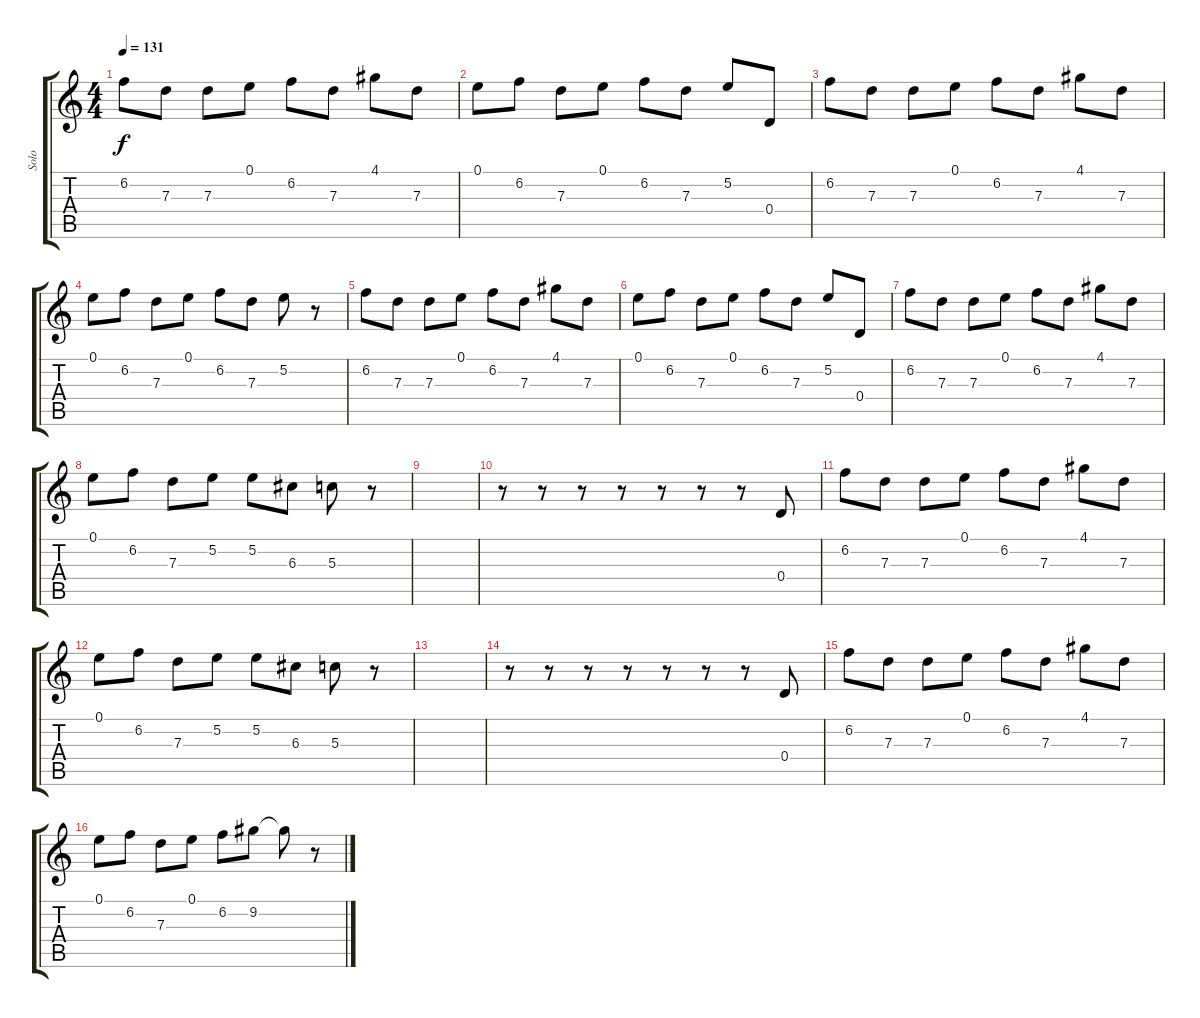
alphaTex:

\track ("Solo" "Solo") {instrument overdrivenguitar}
\staff {score tabs}
\tuning (E4 B3 G3 D3 A2 D2) {hide}
\ts (4 4)
\tempo 131
\clef g2
\ks c
6.2.8{dy f} 7.3.8 7.3.8 0.1.8 6.2.8 7.3.8 4.1.8 7.3.8 |
0.1.8 6.2.8 7.3.8 0.1.8 6.2.8 7.3.8 5.2.8 0.4.8 |
6.2.8 7.3.8 7.3.8 0.1.8 6.2.8 7.3.8 4.1.8 7.3.8 |
0.1.8 6.2.8 7.3.8 0.1.8 6.2.8 7.3.8 5.2.8 r.8 |
6.2.8 7.3.8 7.3.8 0.1.8 6.2.8 7.3.8 4.1.8 7.3.8 |
0.1.8 6.2.8 7.3.8 0.1.8 6.2.8 7.3.8 5.2.8 0.4.8 |
6.2.8 7.3.8 7.3.8 0.1.8 6.2.8 7.3.8 4.1.8 7.3.8 |
0.1.8 6.2.8 7.3.8 5.2.8 5.2.8 6.3.8 5.3.8 r.8 |
|
r.8 r.8 r.8 r.8 r.8 r.8 r.8 0.4.8 |
6.2.8 7.3.8 7.3.8 0.1.8 6.2.8 7.3.8 4.1.8 7.3.8 |
0.1.8 6.2.8 7.3.8 5.2.8 5.2.8 6.3.8 5.3.8 r.8 |
|
r.8 r.8 r.8 r.8 r.8 r.8 r.8 0.4.8 |
6.2.8 7.3.8 7.3.8 0.1.8 6.2.8 7.3.8 4.1.8 7.3.8 |
0.1.8 6.2.8 7.3.8 0.1.8 6.2.8 9.2.8 9.2{t}.8 r.8
